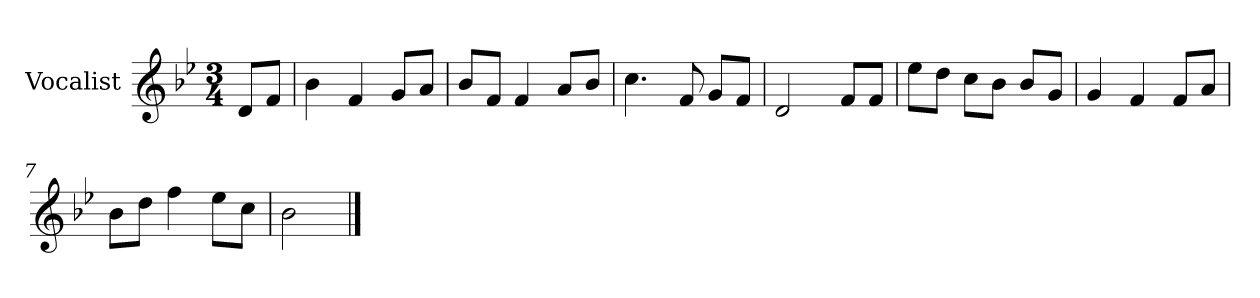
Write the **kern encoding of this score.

**kern
*part1
*staff1
*I"Vocalist
*k[b-e-]
*B-:
*M3/4
=
8dL
8fJ
=1
4b-
4f
8gL
8aJ
=2
8b-L
8fJ
4f
8aL
8b-J
=3
4.cc
8f
8gL
8fJ
=4
2d
8fL
8fJ
=5
8ee-L
8ddJ
8ccL
8b-J
8b-L
8gJ
=6
4g
4f
8fL
8aJ
=7
8b-L
8ddJ
4ff
8ee-L
8ccJ
=8
2b-
==
*-
